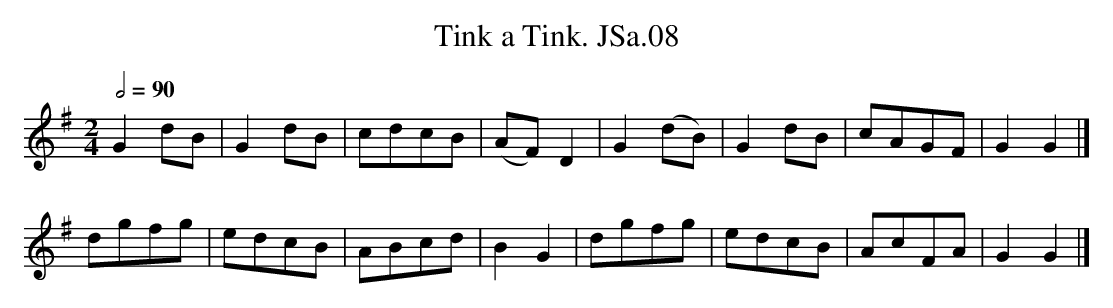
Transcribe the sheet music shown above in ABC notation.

X:1
T:Tink a Tink. JSa.08
M:2/4
L:1/8
Q:1/2=90
K:G
G2dB|G2dB|cdcB|(AF)D2|G2(dB)|G2dB|cAGF|G2G2|]
dgfg|edcB|ABcd|B2G2|dgfg|edcB|AcFA|G2G2|]
